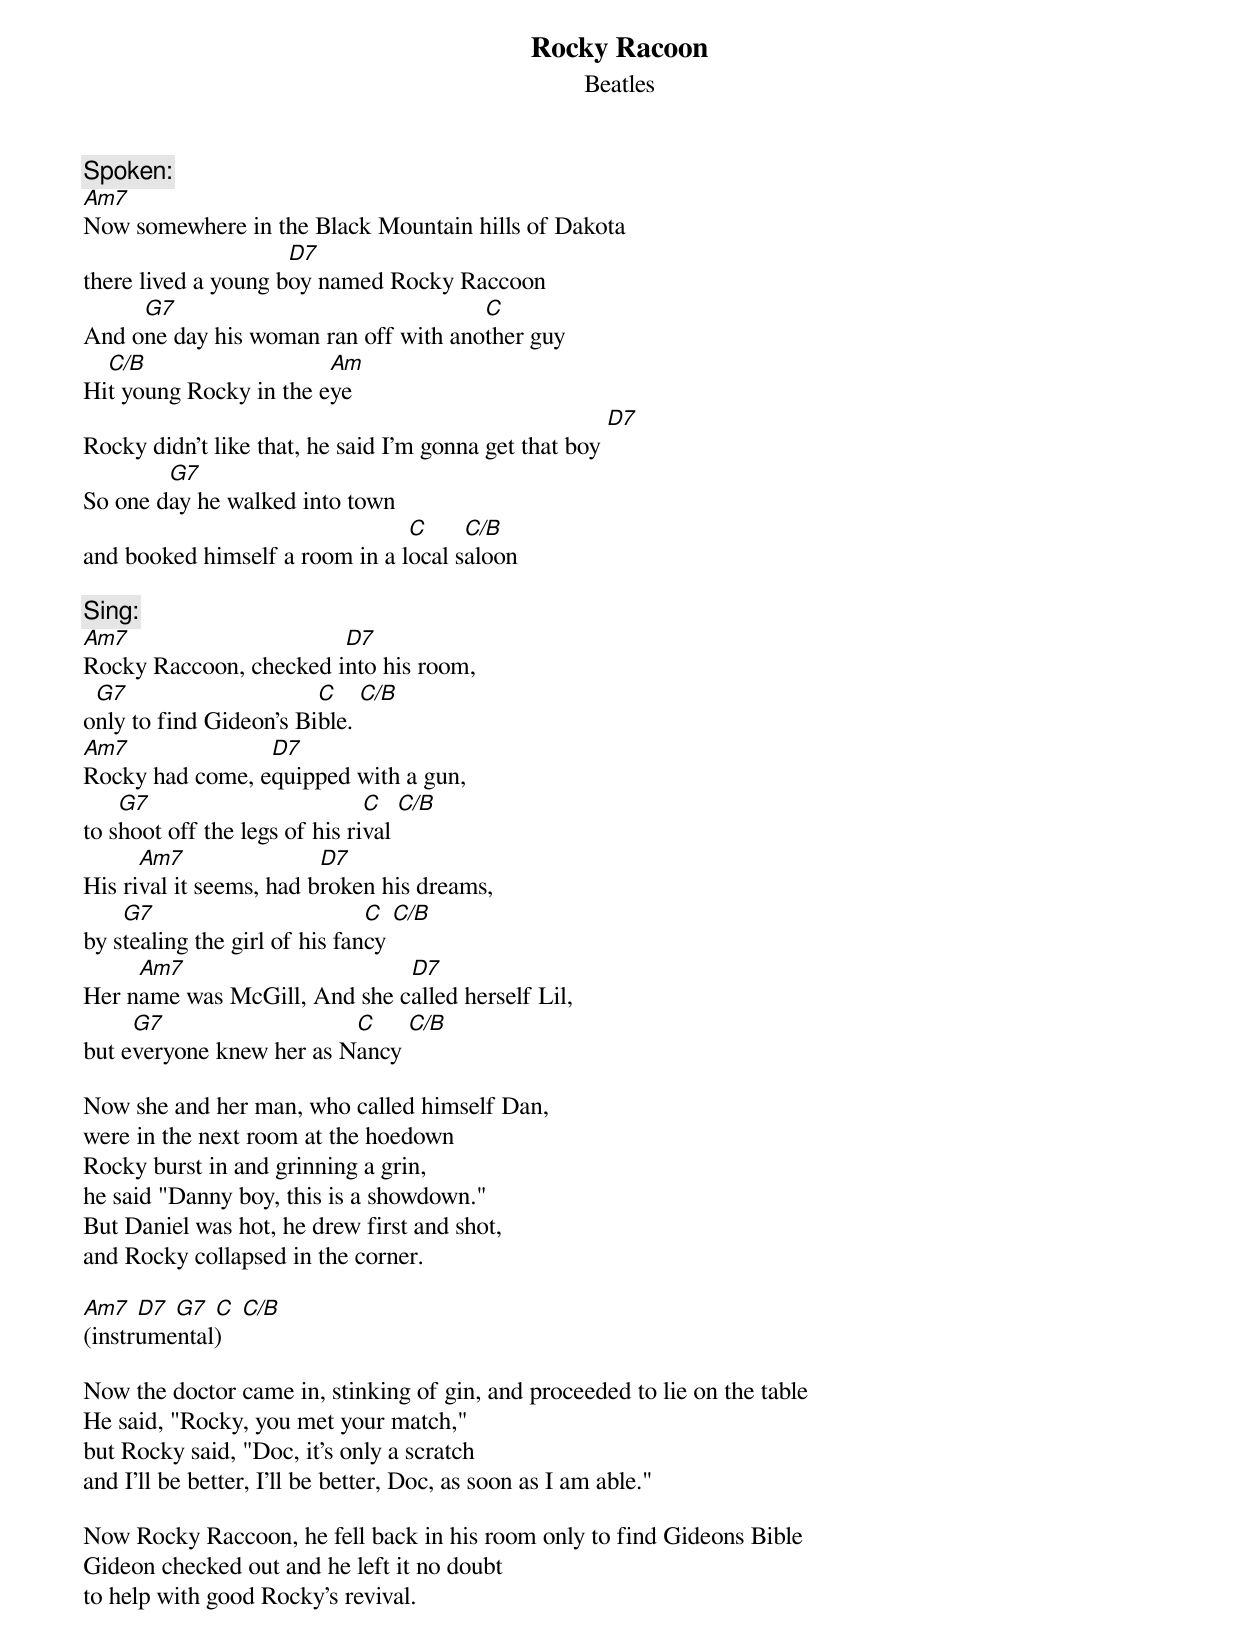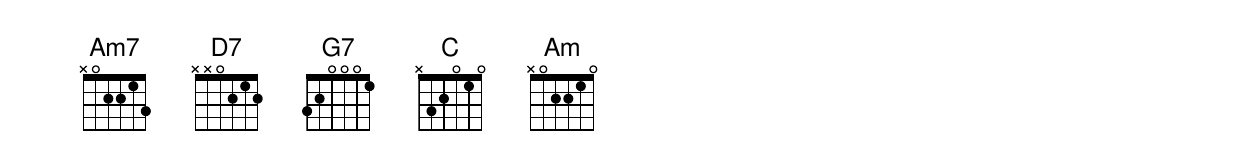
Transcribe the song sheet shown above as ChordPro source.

{title:Rocky Racoon}
{subtitle:Beatles}
{c:Spoken:}
[Am7]Now somewhere in the Black Mountain hills of Dakota
there lived a young b[D7]oy named Rocky Raccoon
And o[G7]ne day his woman ran off with ano[C]ther guy
Hi[C/B]t young Rocky in the e[Am]ye
Rocky didn't like that, he said I'm gonna get that boy [D7]
So one d[G7]ay he walked into town
and booked himself a room in a l[C]ocal s[C/B]aloon

{c:Sing:}
[Am7]Rocky Raccoon, checked i[D7]nto his room,
o[G7]nly to find Gideon's Bi[C]ble. [C/B]
[Am7]Rocky had come, e[D7]quipped with a gun,
to s[G7]hoot off the legs of his ri[C]val [C/B]
His ri[Am7]val it seems, had b[D7]roken his dreams,
by s[G7]tealing the girl of his fan[C]cy [C/B]
Her n[Am7]ame was McGill, And she c[D7]alled herself Lil,
but e[G7]veryone knew her as N[C]ancy [C/B]

Now she and her man, who called himself Dan,
were in the next room at the hoedown
Rocky burst in and grinning a grin,
he said "Danny boy, this is a showdown."
But Daniel was hot, he drew first and shot,
and Rocky collapsed in the corner.

[Am7] [D7] [G7] [C] [C/B]
(instrumental)

Now the doctor came in, stinking of gin, and proceeded to lie on the table
He said, "Rocky, you met your match,"
but Rocky said, "Doc, it's only a scratch
and I'll be better, I'll be better, Doc, as soon as I am able."

Now Rocky Raccoon, he fell back in his room only to find Gideons Bible
Gideon checked out and he left it no doubt
to help with good Rocky's revival.
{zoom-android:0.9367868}
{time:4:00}
{zoom-android-MID1045:0.9181456}
{zoom-android-V11:1.0259383}
